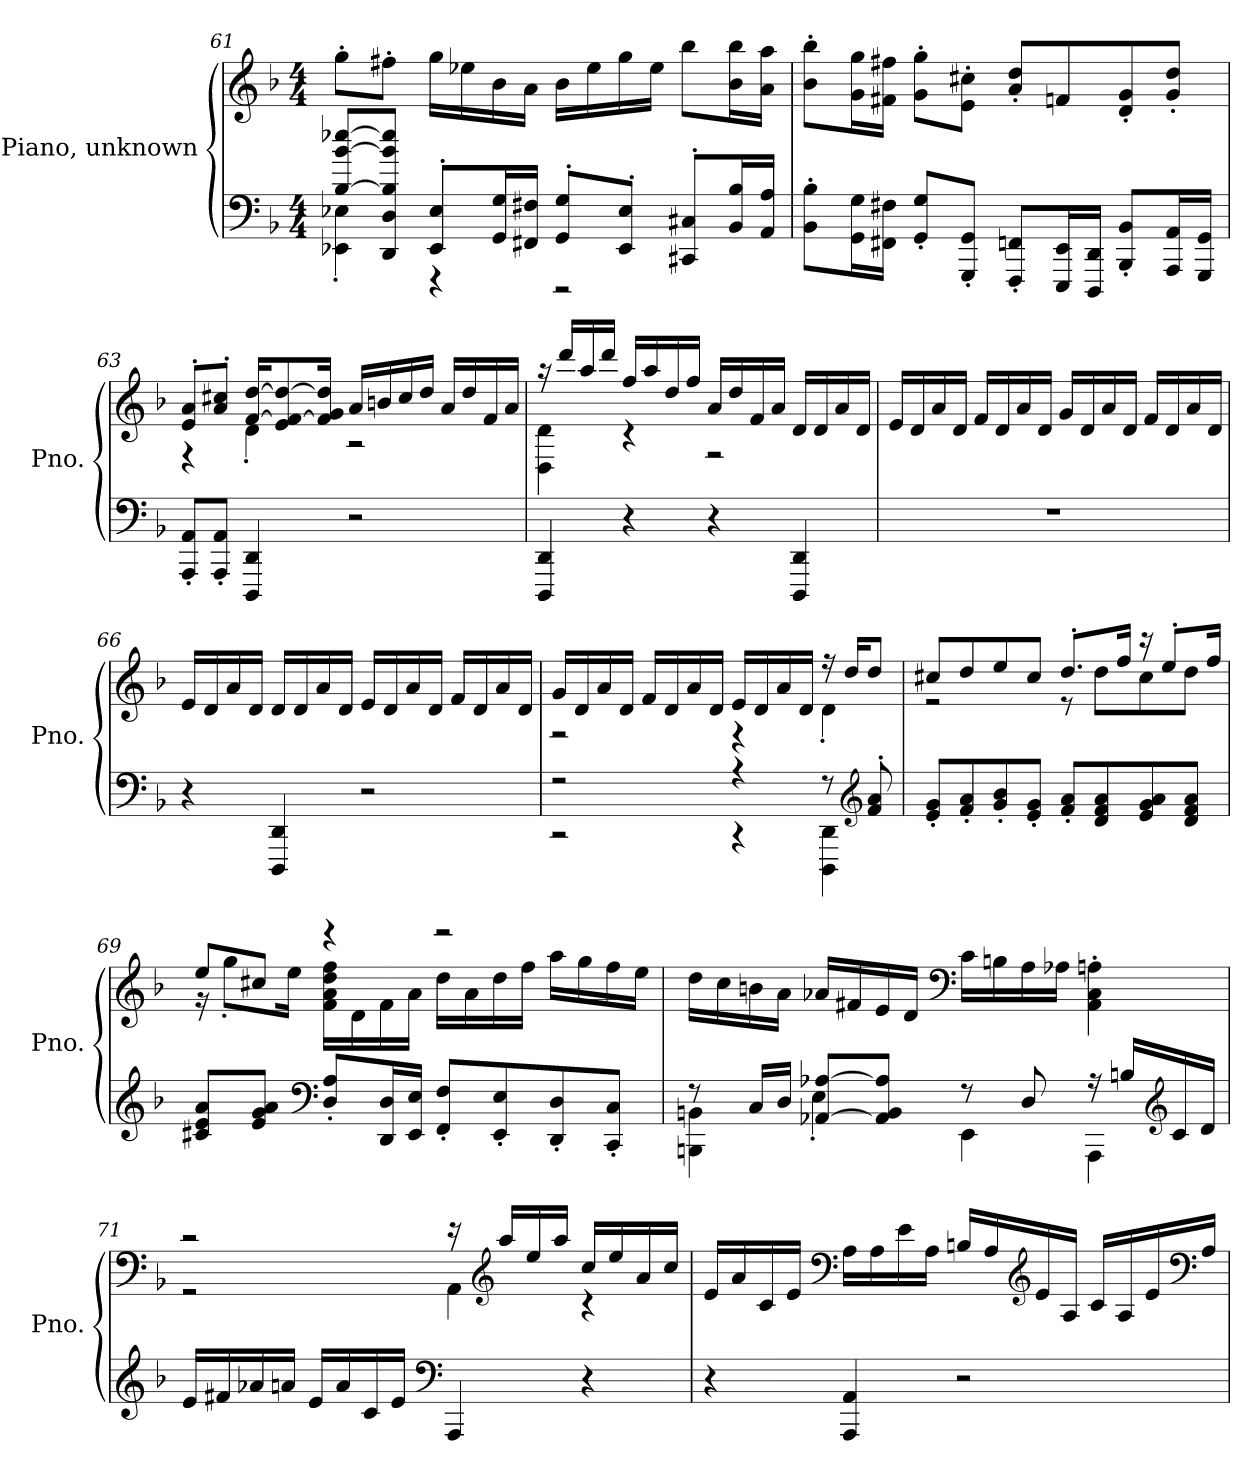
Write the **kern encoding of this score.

**kern	**kern
*part1	*part1
*staff2	*staff1
*I"Piano, unknown	*
*I'Pno.	*
!!LO:LB:g=z
*clefF4	*clefG2
*k[b-]	*k[b-]
*M4/4	*M4/4
=61	=61
*^	*
[8B-/ [8b-/ [8ee-X/L	4EE-X\' 4E-X\'	8gg'\L
8DD/ 8D/ 8B-/] 8b-/] 8ee-/]J	.	8ff#X'\J
8EE-/' 8E-/'L	4r	16gg\LL
.	.	16ee-X\
16GG/ 16G/L	.	16b-\
16FF#X/ 16F#X/JJ	.	16a\JJ
8GG/' 8G/'L	2r	16b-\LL
.	.	16ee-\
8EE-/' 8E-/'J	.	16gg\
.	.	16ee-\JJ
8CC#X/' 8C#X/'L	.	8bb-\L
16BB-/ 16B-/L	.	16b-\ 16bb-\L
16AA/ 16A/JJ	.	16a\ 16aa\JJ
*v	*v	*
=62	=62
8BB-\' 8B-\'L	8b-\' 8bb-\'L
16GG\ 16G\L	16g\ 16gg\L
16FF#X\ 16F#X\JJ	16f#X\ 16ff#X\JJ
8GG/' 8G/'L	8g\' 8gg\'L
8GGG/' 8GG/'J	8e\' 8cc#X\'J
8FFF/' 8FFn/'L	8a/' 8dd/'L
16EEE/ 16EE/L	8fn/
16DDD/ 16DD/JJ	.
8BBB-/' 8BB-/'L	8d/' 8g/'
16AAA/ 16AA/L	8g/' 8dd/'J
16GGG/ 16GG/JJ	.
!!LO:LB:g=z
=63	=63
*	*^
8AAA/' 8AA/'L	8e/' 8a/'L	4r
8AAA/' 8AA/'J	8a/' 8cc#X/'J	.
4DDD/ 4DD/	[16f/ [16dd/KL	4d'\
.	8e/ 8f/_ 8dd/_	.
.	16f/] 16g/ 16dd/]Jk	.
2r	16a/LL	2r
.	16bn/	.
.	16cc#/	.
.	16dd/JJ	.
.	16a/LL	.
.	16dd/	.
.	16f/	.
.	16a/JJ	.
=64	=64	=64
4DDD/ 4DD/	16r	4D\ 4d\
.	16ddd/LL	.
.	16aa/	.
.	16ddd/JJ	.
4r	16ff/LL	4r
.	16aa/	.
.	16dd/	.
.	16ff/JJ	.
4r	16a/LL	2r
.	16dd/	.
.	16f/	.
.	16a/JJ	.
4DDD/ 4DD/	16d/LL	.
.	16d/	.
.	16a/	.
.	16d/JJ	.
*	*v	*v
!!LO:LB:g=z
=65	=65
1r	16e/LL
.	16d/
.	16a/
.	16d/JJ
.	16f/LL
.	16d/
.	16a/
.	16d/JJ
.	16g/LL
.	16d/
.	16a/
.	16d/JJ
.	16f/LL
.	16d/
.	16a/
.	16d/JJ
=66	=66
4r	16e/LL
.	16d/
.	16a/
.	16d/JJ
4DDD/ 4DD/	16d/LL
.	16d/
.	16a/
.	16d/JJ
2r	16e/LL
.	16d/
.	16a/
.	16d/JJ
.	16f/LL
.	16d/
.	16a/
.	16d/JJ
!!LO:PB:g=z
=67	=67
*^	*^
2r	2r	16g/LL	2r
.	.	16d/	.
.	.	16a/	.
.	.	16d/JJ	.
.	.	16f/LL	.
.	.	16d/	.
.	.	16a/	.
.	.	16d/JJ	.
4r	4r	16e/LL	4r
.	.	16d/	.
.	.	16a/	.
.	.	16d/JJ	.
8r	4DDD\ 4DD\	16r	4d'\
.	.	16dd/KL	.
*clefG2	*	*	*
8f/' 8a/'	.	8dd/J	.
*v	*v	*	*
=68	=68	=68
8e/' 8g/'L	8cc#X/L	2r
8f/' 8a/'	8dd/	.
8g/' 8b-/'	8ee/	.
8e/' 8g/'J	8cc#/J	.
8f/' 8a/'L	8.dd'/L	8r
8d/ 8f/ 8a/	.	8dd\L
.	16ff/Jk	.
8e/ 8g/ 8a/	16r	8cc#\
.	8ee'/L	.
8d/ 8f/ 8a/J	.	8dd\J
.	16ff/Jk	.
!!LO:LB:g=z	!!
=69	=69	=69
8c#X/ 8e/ 8a/L	8ee/L	16r
.	.	8gg'\L
8e/ 8g/ 8a/J	8cc#X/J	.
.	.	16ee\Jk
*clefF4	*	*
8D/' 8A/'L	4r	16f\ 16a\ 16dd\ 16ff\LL
.	.	16d\
16DD/ 16D/L	.	16f\
16EE/ 16E/JJ	.	16a\JJ
8FF/' 8F/'L	2r	16dd\LL
.	.	16a\
8EE/' 8E/'	.	16dd\
.	.	16ff\JJ
8DD/' 8D/'	.	16aa\LL
.	.	16gg\
8CC/' 8C/'J	.	16ff\
.	.	16ee\JJ
*	*v	*v
=70	=70
*^	*
8r	4BBBn\ 4BBn\	16dd\LL
.	.	16cc\
16C/LL	.	16bn\
16D/JJ	.	16a\JJ
[8AA-X/ [8A-X/L	4E'\	16a-X/LL
.	.	16f#X/
8AA-/] 8BB/ 8A-/]J	.	16e/
.	.	16d/JJ
*	*	*clefF4
8r	4EE\	16c\LL
.	.	16Bn\
8D/	.	16A\
.	.	16A-X\JJ
16r	4AAA\	4AA\' 4C\' 4An\'
16Bn/LL	.	.
*clefG2	*	*
16c/	.	.
16d/JJ	.	.
*v	*v	*
!!LO:LB:g=z
=71	=71
*	*^
16e/LL	2r	2r
16f#X/	.	.
16a-X/	.	.
16an/JJ	.	.
16e/LL	.	.
16a/	.	.
16c/	.	.
16e/JJ	.	.
*clefF4	*	*
4AAA/	16r	4AA\
*	*clefG2	*
.	16aa/LL	.
.	16ee/	.
.	16aa/JJ	.
4r	16cc/LL	4r
.	16ee/	.
.	16a/	.
.	16cc/JJ	.
*	*v	*v
=72	=72
4r	16e/LL
.	16a/
.	16c/
.	16e/JJ
*	*clefF4
4AAA/ 4AA/	16A\LL
.	16A\
.	16e\
.	16A\JJ
2r	16Bn/LL
.	16A/
*	*clefG2
.	16e/
.	16A/JJ
.	16c/LL
.	16A/
.	16e/
*	*clefF4
.	16A/JJ
=	=
*-	*-
